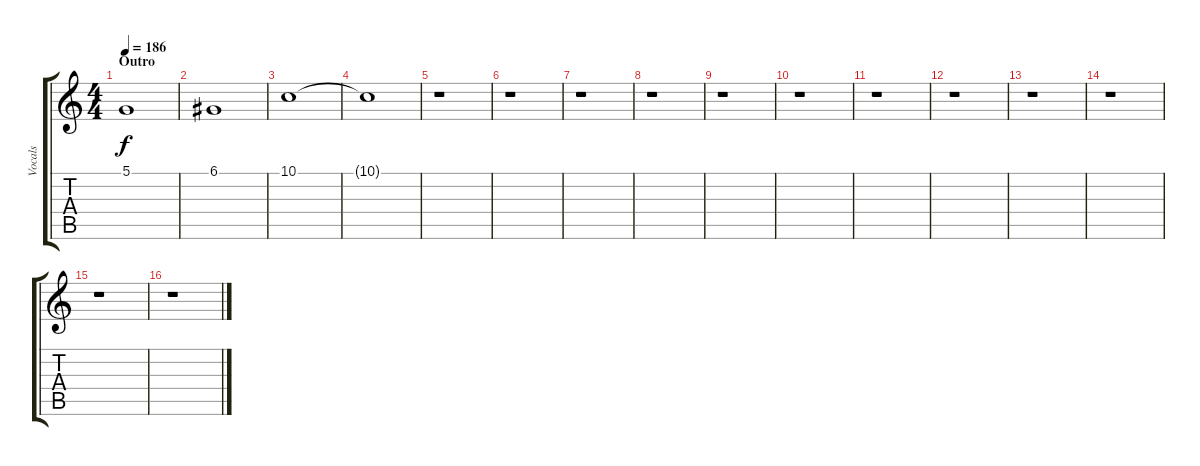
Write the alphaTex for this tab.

\track ("Vocals" "Vocals") {instrument tenorsax}
\staff {score tabs}
\tuning (D4 A3 F3 C3 G2 D2) {hide}
\ts (4 4)
\section ("" "Outro")
\tempo 186
\clef g2
\ks c
5.1{t}.1{dy f} |
6.1.1 |
10.1.1 |
10.1{t}.1 |
r.1 |
r.1 |
r.1 |
r.1 |
r.1 |
r.1 |
r.1 |
r.1 |
r.1 |
r.1 |
r.1 |
r.1
